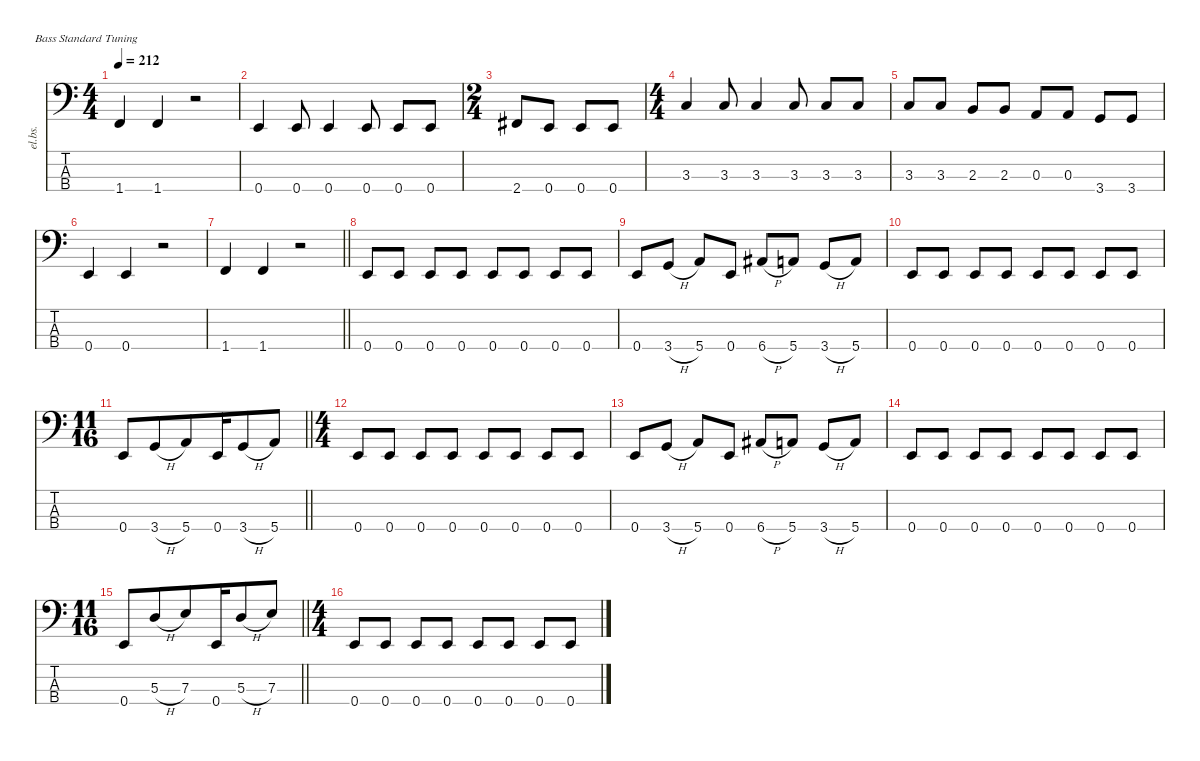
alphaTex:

\defaultSystemsLayout 4
\hideDynamics
\bracketExtendMode nobrackets
\otherSystemsTrackNameOrientation horizontal
\track ("Cliff Burton" "el.bs.") {instrument electricbassfinger}
\staff {score tabs}
\tuning (G2 D2 A1 E1)
\ts (4 4)
\tempo 212
\clef f4
\ks c
1.4.4{dy f beam Up} 1.4.4{beam Up} r.2{beam Up} |
0.4.4{beam Up} 0.4.8{beam Up} 0.4.4{beam Up} 0.4.8{beam Up} 0.4.8{beam Up} 0.4.8{beam Up} |
\ts (2 4)
\beaming (8 2 2)
2.4{acc #}.8{beam Up} 0.4.8{beam Up} 0.4.8{beam Up} 0.4.8{beam Up} |
\ts (4 4)
\beaming (8 2 2 2 2)
3.3.4{beam Up} 3.3.8{beam Up} 3.3.4{beam Up} 3.3.8{beam Up} 3.3.8{beam Up} 3.3.8{beam Up} |
3.3.8{beam Up} 3.3.8{beam Up} 2.3.8{beam Up} 2.3.8{beam Up} 0.3.8{beam Up} 0.3.8{beam Up} 3.4.8{beam Up} 3.4.8{beam Up} |
0.4.4{beam Up} 0.4.4{beam Up} r.2{beam Up} |
\barLineRight lightlight
1.4.4{beam Up} 1.4.4{beam Up} r.2{beam Up} |
0.4.8{beam Up} 0.4.8{beam Up} 0.4.8{beam Up} 0.4.8{beam Up} 0.4.8{beam Up} 0.4.8{beam Up} 0.4.8{beam Up} 0.4.8{beam Up} |
0.4.8{beam Up} 3.4{h}.8{beam Up} 5.4.8{beam Up} 0.4.8{beam Up} 6.4{h acc #}.8{beam Up} 5.4.8{beam Up} 3.4{h}.8{beam Up} 5.4.8{beam Up} |
0.4.8{beam Up} 0.4.8{beam Up} 0.4.8{beam Up} 0.4.8{beam Up} 0.4.8{beam Up} 0.4.8{beam Up} 0.4.8{beam Up} 0.4.8{beam Up} |
\ts (11 16)
\beaming (8 5)
\barLineRight lightlight
0.4.8{beam Up} 3.4{h}.8{beam Up} 5.4.8{beam Up} 0.4.16{beam Up} 3.4{h}.8{beam Up} 5.4.8{beam Up} |
\ts (4 4)
\beaming (8 2 2 2 2)
0.4.8{beam Up} 0.4.8{beam Up} 0.4.8{beam Up} 0.4.8{beam Up} 0.4.8{beam Up} 0.4.8{beam Up} 0.4.8{beam Up} 0.4.8{beam Up} |
0.4.8{beam Up} 3.4{h}.8{beam Up} 5.4.8{beam Up} 0.4.8{beam Up} 6.4{h acc #}.8{beam Up} 5.4.8{beam Up} 3.4{h}.8{beam Up} 5.4.8{beam Up} |
0.4.8{beam Up} 0.4.8{beam Up} 0.4.8{beam Up} 0.4.8{beam Up} 0.4.8{beam Up} 0.4.8{beam Up} 0.4.8{beam Up} 0.4.8{beam Up} |
\ts (11 16)
\beaming (8 5)
\barLineRight lightlight
0.4.8{beam Up} 5.3{h}.8{beam Up} 7.3.8{beam Up} 0.4.16{beam Up} 5.3{h}.8{beam Up} 7.3.8{beam Up} |
\ts (4 4)
\beaming (8 2 2 2 2)
0.4.8{beam Up} 0.4.8{beam Up} 0.4.8{beam Up} 0.4.8{beam Up} 0.4.8{beam Up} 0.4.8{beam Up} 0.4.8{beam Up} 0.4.8{beam Up}
